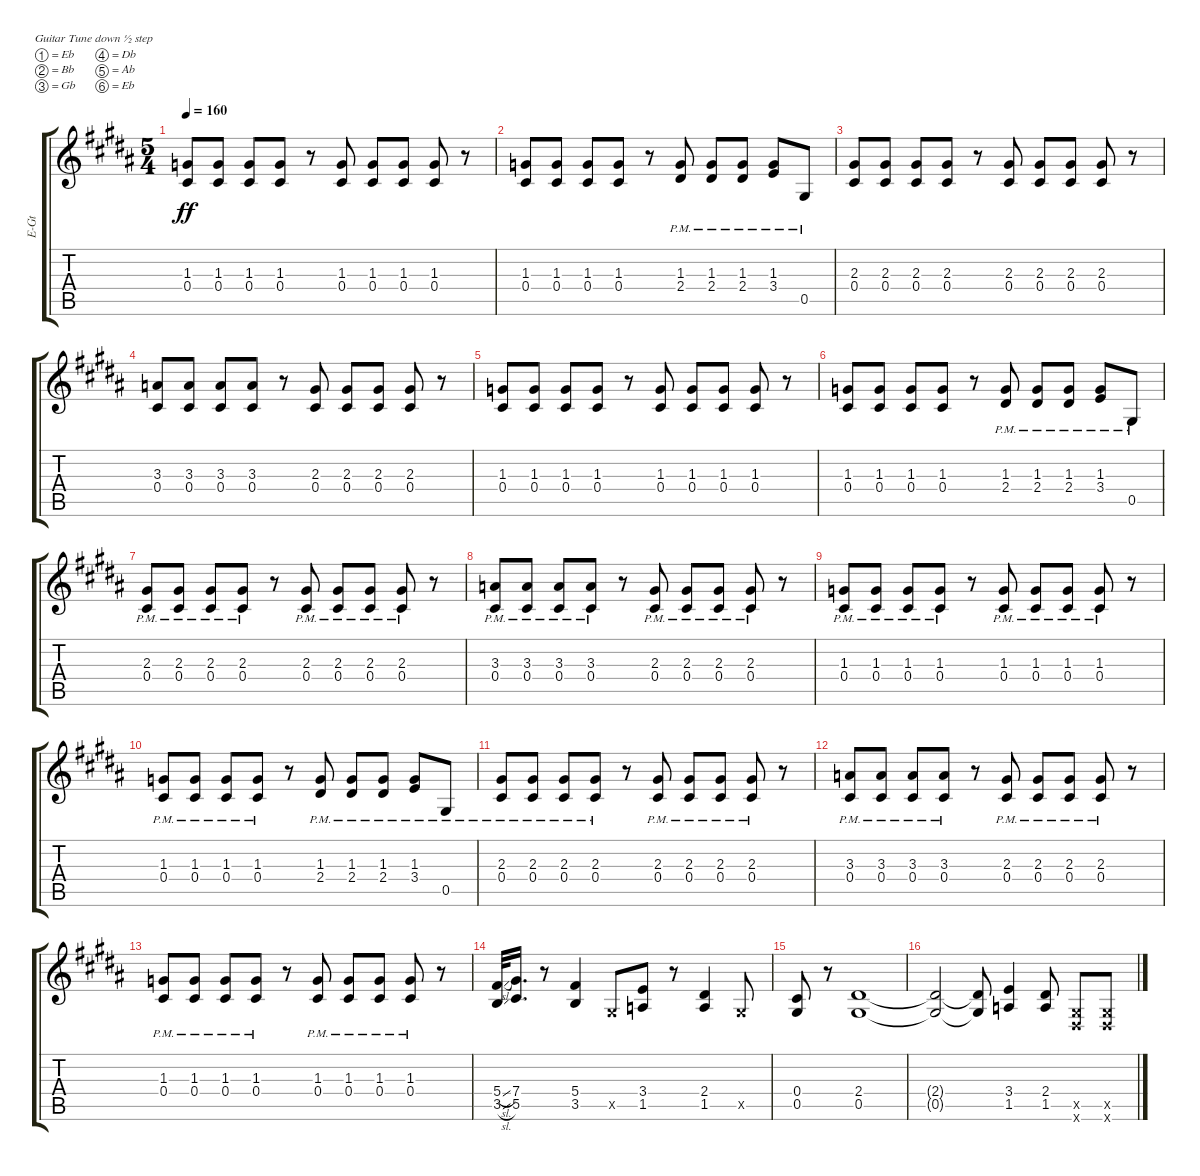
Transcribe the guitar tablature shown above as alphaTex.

\bracketExtendMode groupsimilarinstruments
\otherSystemsTrackNameOrientation horizontal
\track ("Electric Guitar 1" "E-Gt") {instrument distortionguitar}
\staff {score tabs}
\tuning (Eb4 Bb3 Gb3 Db3 Ab2 Eb2)
\ts (5 4)
\tempo 160
\clef g2
\ks b
(0.4{acc forcenatural} 1.3{acc b}).8{dy ff beam Up} (1.3{acc b} 0.4{acc forcenatural}).8{beam Up} (1.3{acc b} 0.4{acc forcenatural}).8{beam Up} (0.4{acc forcenatural} 1.3{acc b}).8{beam Up} r.8{beam Up} (0.4{acc forcenatural} 1.3{acc b}).8{beam Up} (1.3{acc b} 0.4{acc forcenatural}).8{beam Up} (1.3{acc b} 0.4{acc forcenatural}).8{beam Up} (0.4{acc forcenatural} 1.3{acc b}).8{beam Up} r.8{beam Up} |
(0.4{acc forcenatural} 1.3{acc b}).8{beam Up} (1.3{acc b} 0.4{acc forcenatural}).8{beam Up} (1.3{acc b} 0.4{acc forcenatural}).8{beam Up} (0.4{acc forcenatural} 1.3{acc b}).8{beam Up} r.8{beam Up} (2.4{pm acc forcenatural} 1.3{pm acc b}).8{beam Up} (1.3{pm acc b} 2.4{pm acc forcenatural}).8{beam Up} (1.3{pm acc b} 2.4{pm acc forcenatural}).8{beam Up} (3.4{pm acc forcenatural} 1.3{pm acc b}).8{beam Up} 0.5{pm acc forcenatural}.8{beam Up} |
(0.4{acc forcenatural} 2.3{acc forcenatural}).8{beam Up} (2.3{acc forcenatural} 0.4{acc forcenatural}).8{beam Up} (2.3{acc forcenatural} 0.4{acc forcenatural}).8{beam Up} (0.4{acc forcenatural} 2.3{acc forcenatural}).8{beam Up} r.8{beam Up} (0.4{acc forcenatural} 2.3{acc forcenatural}).8{beam Up} (2.3{acc forcenatural} 0.4{acc forcenatural}).8{beam Up} (2.3{acc forcenatural} 0.4{acc forcenatural}).8{beam Up} (0.4{acc forcenatural} 2.3{acc forcenatural}).8{beam Up} r.8{beam Up} |
(0.4{acc forcenatural} 3.3{acc b}).8{beam Up} (3.3{acc b} 0.4{acc forcenatural}).8{beam Up} (3.3{acc b} 0.4{acc forcenatural}).8{beam Up} (0.4{acc forcenatural} 3.3{acc b}).8{beam Up} r.8{beam Up} (0.4{acc forcenatural} 2.3{acc forcenatural}).8{beam Up} (2.3{acc forcenatural} 0.4{acc forcenatural}).8{beam Up} (2.3{acc forcenatural} 0.4{acc forcenatural}).8{beam Up} (0.4{acc forcenatural} 2.3{acc forcenatural}).8{beam Up} r.8{beam Up} |
(0.4{acc forcenatural} 1.3{acc b}).8{beam Up} (1.3{acc b} 0.4{acc forcenatural}).8{beam Up} (1.3{acc b} 0.4{acc forcenatural}).8{beam Up} (0.4{acc forcenatural} 1.3{acc b}).8{beam Up} r.8{beam Up} (0.4{acc forcenatural} 1.3{acc b}).8{beam Up} (1.3{acc b} 0.4{acc forcenatural}).8{beam Up} (1.3{acc b} 0.4{acc forcenatural}).8{beam Up} (0.4{acc forcenatural} 1.3{acc b}).8{beam Up} r.8{beam Up} |
(0.4{acc forcenatural} 1.3{acc b}).8{beam Up} (1.3{acc b} 0.4{acc forcenatural}).8{beam Up} (1.3{acc b} 0.4{acc forcenatural}).8{beam Up} (0.4{acc forcenatural} 1.3{acc b}).8{beam Up} r.8{beam Up} (2.4{pm acc forcenatural} 1.3{pm acc b}).8{beam Up} (1.3{pm acc b} 2.4{pm acc forcenatural}).8{beam Up} (1.3{pm acc b} 2.4{pm acc forcenatural}).8{beam Up} (3.4{pm acc forcenatural} 1.3{pm acc b}).8{beam Up} 0.5{pm acc forcenatural}.8{beam Up} |
(0.4{pm acc forcenatural} 2.3{pm acc forcenatural}).8{beam Up} (2.3{pm acc forcenatural} 0.4{pm acc forcenatural}).8{beam Up} (2.3{pm acc forcenatural} 0.4{pm acc forcenatural}).8{beam Up} (0.4{pm acc forcenatural} 2.3{pm acc forcenatural}).8{beam Up} r.8{beam Up} (0.4{pm acc forcenatural} 2.3{pm acc forcenatural}).8{beam Up} (2.3{pm acc forcenatural} 0.4{pm acc forcenatural}).8{beam Up} (2.3{pm acc forcenatural} 0.4{pm acc forcenatural}).8{beam Up} (0.4{pm acc forcenatural} 2.3{pm acc forcenatural}).8{beam Up} r.8{beam Up} |
(0.4{pm acc forcenatural} 3.3{pm acc b}).8{beam Up} (3.3{pm acc b} 0.4{pm acc forcenatural}).8{beam Up} (3.3{pm acc b} 0.4{pm acc forcenatural}).8{beam Up} (0.4{pm acc forcenatural} 3.3{pm acc b}).8{beam Up} r.8{beam Up} (0.4{pm acc forcenatural} 2.3{pm acc forcenatural}).8{beam Up} (2.3{pm acc forcenatural} 0.4{pm acc forcenatural}).8{beam Up} (2.3{pm acc forcenatural} 0.4{pm acc forcenatural}).8{beam Up} (0.4{pm acc forcenatural} 2.3{pm acc forcenatural}).8{beam Up} r.8{beam Up} |
(0.4{pm acc forcenatural} 1.3{pm acc b}).8{beam Up} (1.3{pm acc b} 0.4{pm acc forcenatural}).8{beam Up} (1.3{pm acc b} 0.4{pm acc forcenatural}).8{beam Up} (0.4{pm acc forcenatural} 1.3{pm acc b}).8{beam Up} r.8{beam Up} (0.4{pm acc forcenatural} 1.3{pm acc b}).8{beam Up} (1.3{pm acc b} 0.4{pm acc forcenatural}).8{beam Up} (1.3{pm acc b} 0.4{pm acc forcenatural}).8{beam Up} (0.4{pm acc forcenatural} 1.3{pm acc b}).8{beam Up} r.8{beam Up} |
(0.4{pm acc forcenatural} 1.3{pm acc b}).8{beam Up} (1.3{pm acc b} 0.4{pm acc forcenatural}).8{beam Up} (1.3{pm acc b} 0.4{pm acc forcenatural}).8{beam Up} (0.4{pm acc forcenatural} 1.3{pm acc b}).8{beam Up} r.8{beam Up} (2.4{pm acc forcenatural} 1.3{pm acc b}).8{beam Up} (1.3{pm acc b} 2.4{pm acc forcenatural}).8{beam Up} (1.3{pm acc b} 2.4{pm acc forcenatural}).8{beam Up} (3.4{pm acc forcenatural} 1.3{pm acc b}).8{beam Up} 0.5{pm acc forcenatural}.8{beam Up} |
(0.4{pm acc forcenatural} 2.3{pm acc forcenatural}).8{beam Up} (2.3{pm acc forcenatural} 0.4{pm acc forcenatural}).8{beam Up} (2.3{pm acc forcenatural} 0.4{pm acc forcenatural}).8{beam Up} (0.4{pm acc forcenatural} 2.3{pm acc forcenatural}).8{beam Up} r.8{beam Up} (0.4{pm acc forcenatural} 2.3{pm acc forcenatural}).8{beam Up} (2.3{pm acc forcenatural} 0.4{pm acc forcenatural}).8{beam Up} (2.3{pm acc forcenatural} 0.4{pm acc forcenatural}).8{beam Up} (0.4{pm acc forcenatural} 2.3{pm acc forcenatural}).8{beam Up} r.8{beam Up} |
(0.4{pm acc forcenatural} 3.3{pm acc b}).8{beam Up} (3.3{pm acc b} 0.4{pm acc forcenatural}).8{beam Up} (3.3{pm acc b} 0.4{pm acc forcenatural}).8{beam Up} (0.4{pm acc forcenatural} 3.3{pm acc b}).8{beam Up} r.8{beam Up} (0.4{pm acc forcenatural} 2.3{pm acc forcenatural}).8{beam Up} (2.3{pm acc forcenatural} 0.4{pm acc forcenatural}).8{beam Up} (2.3{pm acc forcenatural} 0.4{pm acc forcenatural}).8{beam Up} (0.4{pm acc forcenatural} 2.3{pm acc forcenatural}).8{beam Up} r.8{beam Up} |
(0.4{pm acc forcenatural} 1.3{pm acc b}).8{beam Up} (1.3{pm acc b} 0.4{pm acc forcenatural}).8{beam Up} (1.3{pm acc b} 0.4{pm acc forcenatural}).8{beam Up} (0.4{pm acc forcenatural} 1.3{pm acc b}).8{beam Up} r.8{beam Up} (0.4{pm acc forcenatural} 1.3{pm acc b}).8{beam Up} (1.3{pm acc b} 0.4{pm acc forcenatural}).8{beam Up} (1.3{pm acc b} 0.4{pm acc forcenatural}).8{beam Up} (0.4{pm acc forcenatural} 1.3{pm acc b}).8{beam Up} r.8{beam Up} |
(3.5{sl acc forcenatural} 5.4{sl acc forcenatural}).32{beam Up} (5.5{acc forcenatural} 7.4{acc forcenatural}).16{d beam Up} r.8{beam Up} (3.5{acc forcenatural} 5.4{acc forcenatural}).4{beam Up} 0.5{x acc forcenatural}.8{beam Up} (1.5{acc b} 3.4{acc forcenatural}).8{beam Up} r.8{beam Up} (1.5{acc b} 2.4{acc forcenatural}).4{beam Up} 0.5{x acc forcenatural}.8{beam Up} |
(0.5{acc forcenatural} 0.4{acc forcenatural}).8{beam Up} r.8{beam Up} (0.5{acc forcenatural} 2.4{acc forcenatural}).1{beam Up} |
(2.4{t acc forcenatural} 0.5{t acc forcenatural}).2{beam Up} (2.4{t acc forcenatural} 0.5{t acc forcenatural}).8{beam Up} (1.5{acc b} 3.4{acc forcenatural}).4{beam Up} (1.5{acc b} 2.4{acc forcenatural}).8{beam Up} (0.6{x acc forcenatural} 0.5{x acc forcenatural}).8{beam Up} (0.5{x acc forcenatural} 0.6{x acc forcenatural}).8{beam Up}
